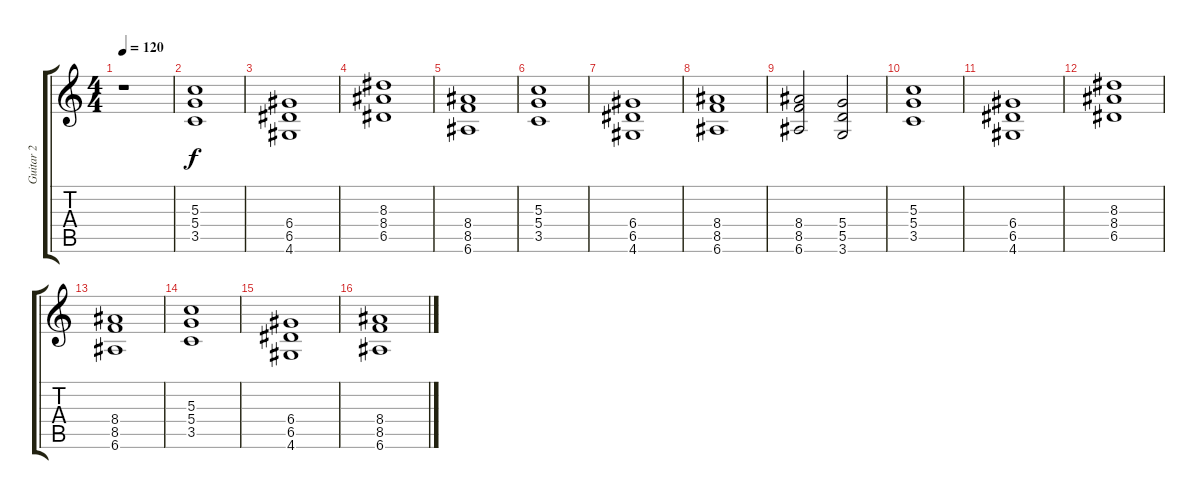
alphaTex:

\track ("Guitar 2" "Guitar 2") {instrument acousticguitarsteel}
\staff {score tabs}
\tuning (E4 B3 G3 D3 A2 E2) {hide}
\ts (4 4)
\tempo 120
\clef g2
\ks c
r.1{dy f} |
(5.3 5.4 3.5).1{volume 12 instrument distortionguitar} |
(6.4 6.5 4.6).1{volume 12 instrument distortionguitar} |
(8.3 8.4 6.5).1 |
(8.4 8.5 6.6).1 |
(5.3 5.4 3.5).1{volume 12 instrument distortionguitar} |
(6.4 6.5 4.6).1 |
(8.4 8.5 6.6).1 |
(8.4 8.5 6.6).2 (5.4 5.5 3.6).2 |
(5.3 5.4 3.5).1{volume 12 instrument distortionguitar} |
(6.4 6.5 4.6).1 |
(8.3 8.4 6.5).1 |
(8.4 8.5 6.6).1 |
(5.3 5.4 3.5).1{volume 12 instrument distortionguitar} |
(6.4 6.5 4.6).1 |
(8.4 8.5 6.6).1
